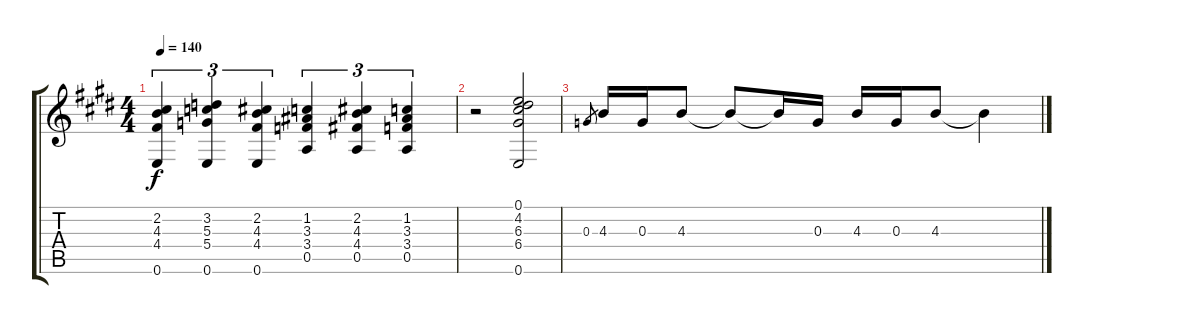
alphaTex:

\track "" {instrument acousticguitarsteel}
\staff {score tabs}
\tuning (E4 B3 G3 D3 A2 E2) {hide}
\ts (4 4)
\tempo 140
\clef g2
\ks e
(2.2 4.3 4.4 0.6).4{tu (3 2) dy f} (3.2 5.3 5.4 0.6).4{tu (3 2)} (2.2 4.3 4.4 0.6).4{tu (3 2)} (1.2 3.3 3.4 0.5).4{tu (3 2)} (2.2 4.3 4.4 0.5).4{tu (3 2)} (1.2 3.3 3.4 0.5).4{tu (3 2)} |
r.2 (0.1 4.2 6.3 6.4 0.6).2 |
0.3.8{gr} 4.3.16 0.3.16 4.3.8 4.3{t}.8 4.3{t}.16 0.3.16 4.3.16 0.3.16 4.3.8 4.3{t}.4
